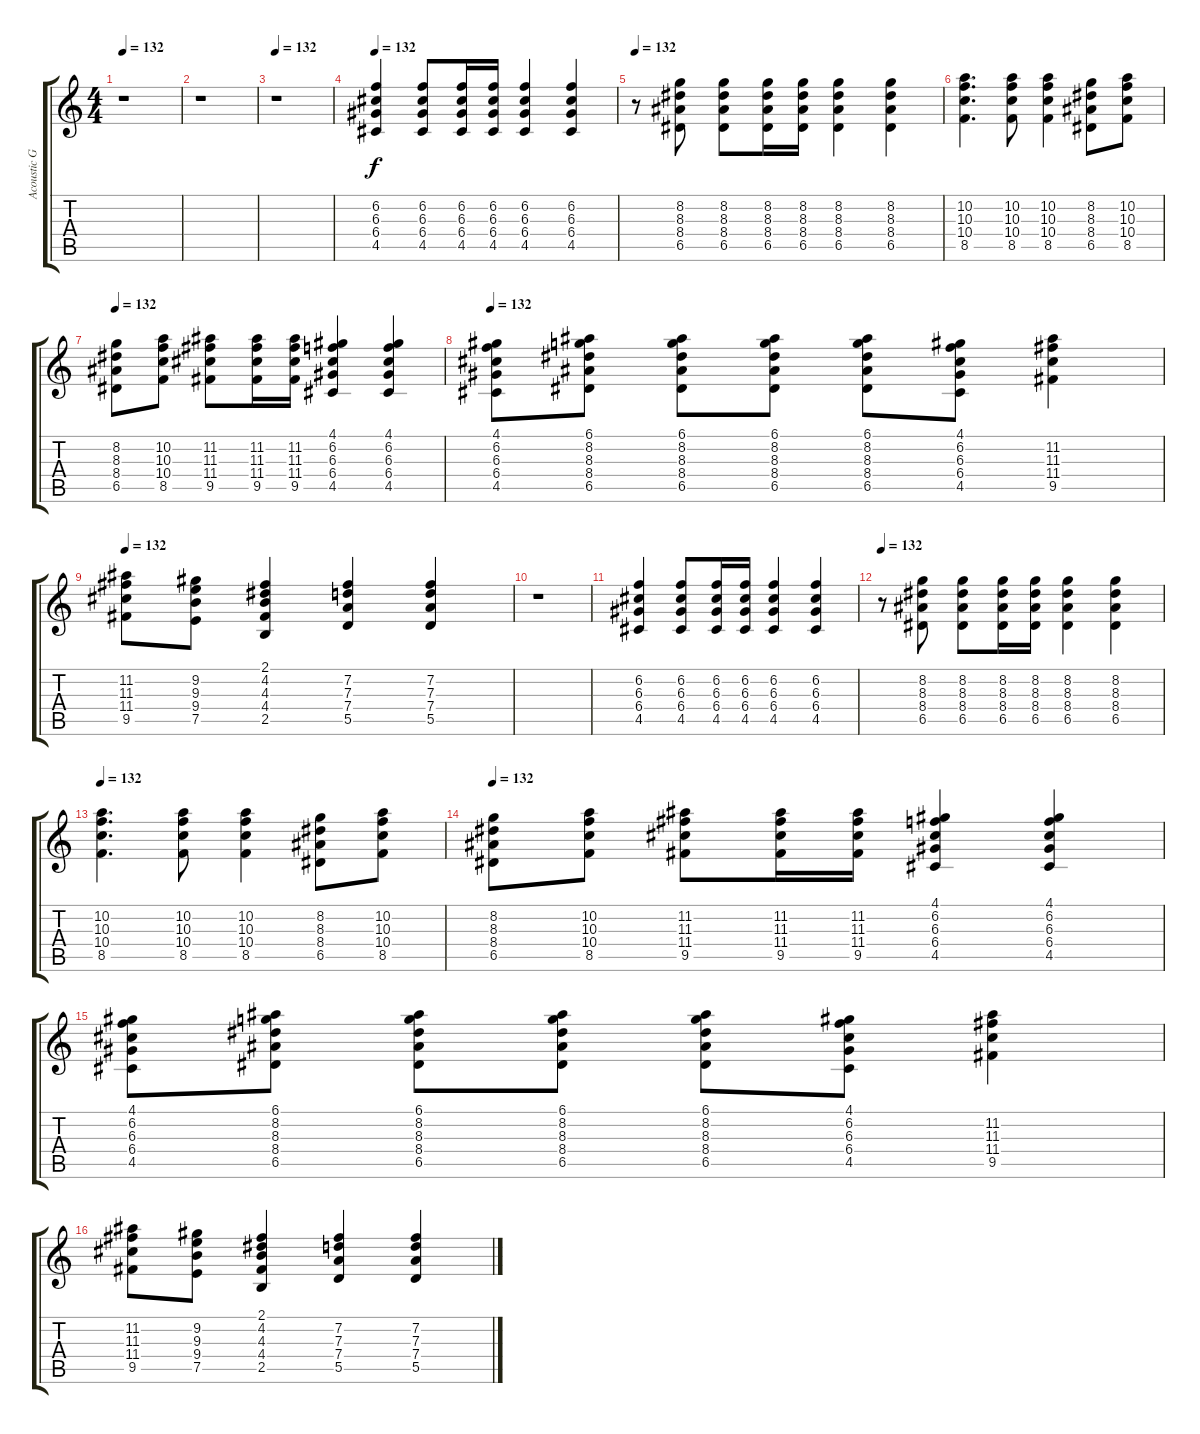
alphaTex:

\track ("Acoustic Guitar" "Acoustic G") {instrument acousticguitarsteel}
\staff {score tabs}
\tuning (E4 B3 G3 D3 A2 E2) {hide}
\ts (4 4)
\tempo 132
\clef g2
\ks c
r.1{dy f} |
r.1 |
\tempo 132
r.1 |
\tempo 132
(6.2 6.3 6.4 4.5).4 (6.2 6.3 6.4 4.5).8 (6.2 6.3 6.4 4.5).16 (6.2 6.3 6.4 4.5).16 (6.2 6.3 6.4 4.5).4 (6.2 6.3 6.4 4.5).4 |
\tempo 132
r.8 (8.2 8.3 8.4 6.5).8 (8.2 8.3 8.4 6.5).8 (8.2 8.3 8.4 6.5).16 (8.2 8.3 8.4 6.5).16 (8.2 8.3 8.4 6.5).4 (8.2 8.3 8.4 6.5).4 |
(10.2 10.3 10.4 8.5).4{d} (10.2 10.3 10.4 8.5).8 (10.2 10.3 10.4 8.5).4 (8.2 8.3 8.4 6.5).8 (10.2 10.3 10.4 8.5).8 |
\tempo 132
(8.2 8.3 8.4 6.5).8 (10.2 10.3 10.4 8.5).8 (11.2 11.3 11.4 9.5).8 (11.2 11.3 11.4 9.5).16 (11.2 11.3 11.4 9.5).16 (4.1 6.2 6.3 6.4 4.5).4 (4.1 6.2 6.3 6.4 4.5).4 |
\tempo 132
(4.1 6.2 6.3 6.4 4.5).8 (6.1 8.2 8.3 8.4 6.5).8 (6.1 8.2 8.3 8.4 6.5).8 (6.1 8.2 8.3 8.4 6.5).8 (6.1 8.2 8.3 8.4 6.5).8 (4.1 6.2 6.3 6.4 4.5).8 (11.2 11.3 11.4 9.5).4 |
\tempo 132
(11.2 11.3 11.4 9.5).8 (9.2 9.3 9.4 7.5).8 (2.1 4.2 4.3 4.4 2.5).4 (7.2 7.3 7.4 5.5).4 (7.2 7.3 7.4 5.5).4 |
r.1 |
(6.2 6.3 6.4 4.5).4 (6.2 6.3 6.4 4.5).8 (6.2 6.3 6.4 4.5).16 (6.2 6.3 6.4 4.5).16 (6.2 6.3 6.4 4.5).4 (6.2 6.3 6.4 4.5).4 |
\tempo 132
r.8 (8.2 8.3 8.4 6.5).8 (8.2 8.3 8.4 6.5).8 (8.2 8.3 8.4 6.5).16 (8.2 8.3 8.4 6.5).16 (8.2 8.3 8.4 6.5).4 (8.2 8.3 8.4 6.5).4 |
\tempo 132
(10.2 10.3 10.4 8.5).4{d} (10.2 10.3 10.4 8.5).8 (10.2 10.3 10.4 8.5).4 (8.2 8.3 8.4 6.5).8 (10.2 10.3 10.4 8.5).8 |
\tempo 132
(8.2 8.3 8.4 6.5).8 (10.2 10.3 10.4 8.5).8 (11.2 11.3 11.4 9.5).8 (11.2 11.3 11.4 9.5).16 (11.2 11.3 11.4 9.5).16 (4.1 6.2 6.3 6.4 4.5).4 (4.1 6.2 6.3 6.4 4.5).4 |
(4.1 6.2 6.3 6.4 4.5).8 (6.1 8.2 8.3 8.4 6.5).8 (6.1 8.2 8.3 8.4 6.5).8 (6.1 8.2 8.3 8.4 6.5).8 (6.1 8.2 8.3 8.4 6.5).8 (4.1 6.2 6.3 6.4 4.5).8 (11.2 11.3 11.4 9.5).4 |
(11.2 11.3 11.4 9.5).8 (9.2 9.3 9.4 7.5).8 (2.1 4.2 4.3 4.4 2.5).4 (7.2 7.3 7.4 5.5).4 (7.2 7.3 7.4 5.5).4
